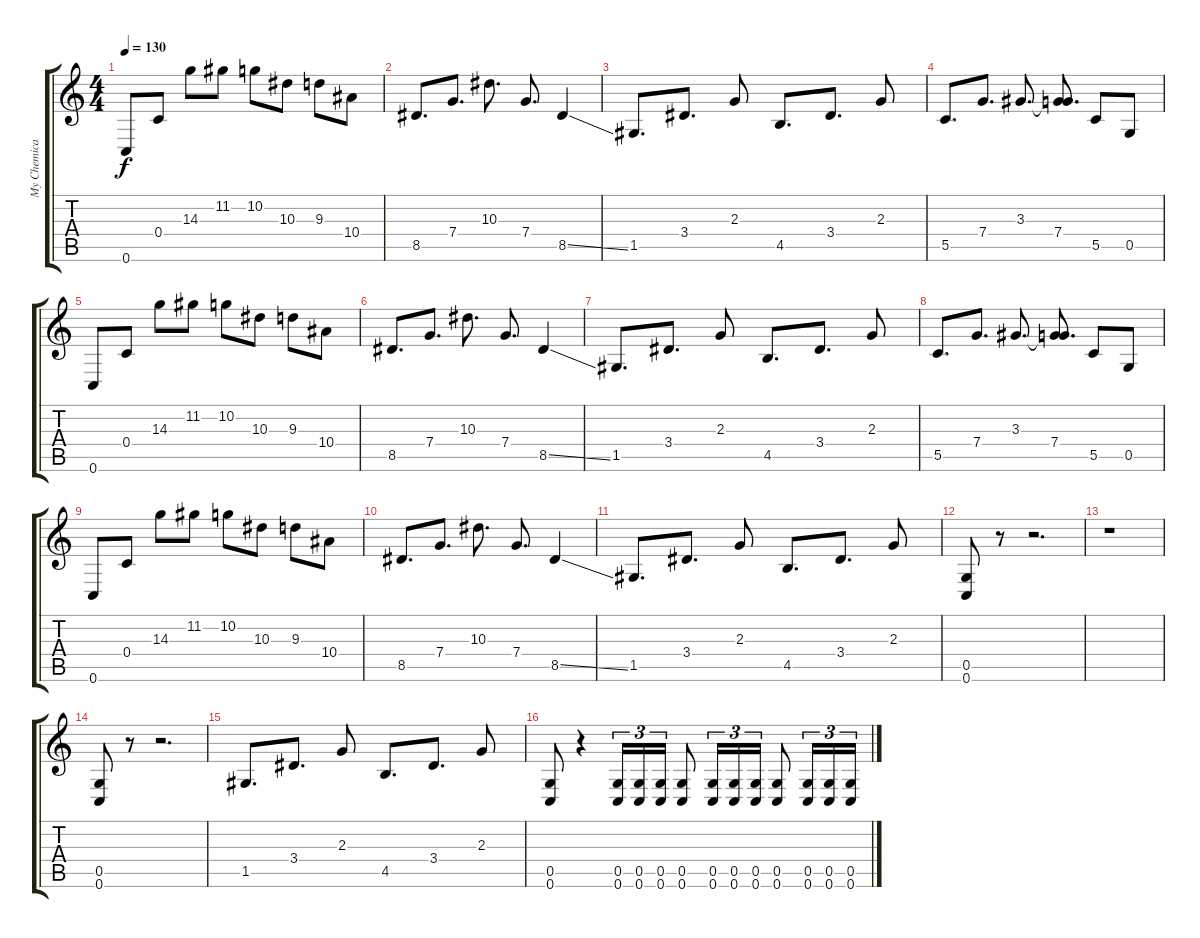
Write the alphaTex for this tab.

\track ("My Chemical Kevin" "My Chemica") {instrument overdrivenguitar}
\staff {score tabs}
\tuning (D4 A3 F3 C3 G2 C2) {hide}
\ts (4 4)
\tempo 130
\clef g2
\ks c
0.6.8{dy f} 0.4.8 14.3.8 11.2.8 10.2.8 10.3.8 9.3.8 10.4.8 |
8.5.8{d} 7.4.8{d} 10.3.8{d} 7.4.8{d} 8.5{ss}.4 |
1.5.8{d} 3.4.8{d} 2.3.8 4.5.8{d} 3.4.8{d} 2.3.8 |
5.5.8{d} 7.4.8{d} 3.3.8{d} (3.3{t} 7.4).8{d} 5.5.8 0.5.8 |
0.6.8 0.4.8 14.3.8 11.2.8 10.2.8 10.3.8 9.3.8 10.4.8 |
8.5.8{d} 7.4.8{d} 10.3.8{d} 7.4.8{d} 8.5{ss}.4 |
1.5.8{d} 3.4.8{d} 2.3.8 4.5.8{d} 3.4.8{d} 2.3.8 |
5.5.8{d} 7.4.8{d} 3.3.8{d} (3.3{t} 7.4).8{d} 5.5.8 0.5.8 |
0.6.8 0.4.8 14.3.8 11.2.8 10.2.8 10.3.8 9.3.8 10.4.8 |
8.5.8{d} 7.4.8{d} 10.3.8{d} 7.4.8{d} 8.5{ss}.4 |
1.5.8{d} 3.4.8{d} 2.3.8 4.5.8{d} 3.4.8{d} 2.3.8 |
(0.5 0.6).8 r.8 r.2{d} |
r.1 |
(0.5 0.6).8 r.8 r.2{d} |
1.5.8{d} 3.4.8{d} 2.3.8 4.5.8{d} 3.4.8{d} 2.3.8 |
(0.5 0.6).8 r.4 (0.5 0.6).16{tu (3 2)} (0.5 0.6).16{tu (3 2)} (0.5 0.6).16{tu (3 2)} (0.5 0.6).8 (0.5 0.6).16{tu (3 2)} (0.5 0.6).16{tu (3 2)} (0.5 0.6).16{tu (3 2)} (0.5 0.6).8 (0.5 0.6).16{tu (3 2)} (0.5 0.6).16{tu (3 2)} (0.5 0.6).16{tu (3 2)}
